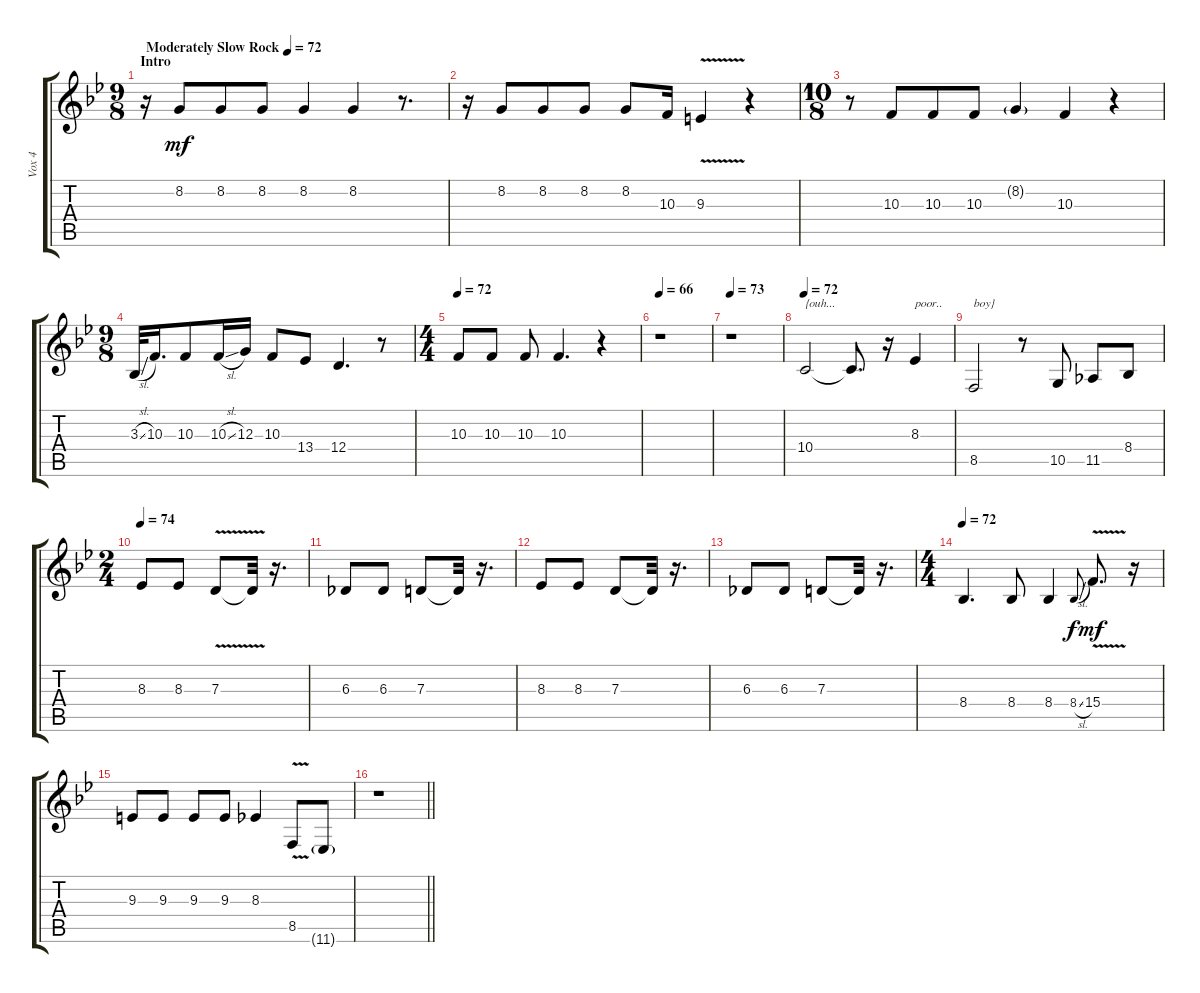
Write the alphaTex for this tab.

\track ("Vox 4" "Vox 4") {instrument altosax}
\staff {score tabs}
\tuning (E4 B3 G3 D3 A2 E2) {hide}
\ts (9 8)
\section ("" "Intro")
\tempo (72 "Moderately Slow Rock")
\clef g2
\ks bb
r.16{dy mf instrument altosax} 8.2.8 8.2.8 8.2.8 8.2.4 8.2.4 r.8{d} |
r.16 8.2.8 8.2.8 8.2.8 8.2.8 10.3.16 9.3{v}.4 r.4 |
\ts (10 8)
r.8 10.3.8 10.3.8 10.3.8 8.2{g}.4 10.3.4 r.4 |
\ts (9 8)
3.3{sl}.32 10.3.16{d} 10.3.8 10.3{sl}.16 12.3.16 10.3.8 13.4.8 12.4.4{d} r.8 |
\ts (4 4)
\tempo 72
10.3.8 10.3.8 10.3.8 10.3.4{d} r.4 |
\tempo 66
r.1 |
\tempo 73
r.1 |
\tempo 72
10.4.2{txt "{ouh... "} 10.4{t}.8{d} r.16 8.3.4{txt "poor.."} |
8.5.2{txt "boy}"} r.8 10.5.8 11.5.8 8.4.8 |
\ts (2 4)
\tempo 74
8.3.8 8.3.8 7.3{v}.8 7.3{t}.32 r.16{d} |
6.3.8 6.3.8 7.3.8 7.3{t}.32 r.16{d} |
8.3.8 8.3.8 7.3.8 7.3{t}.32 r.16{d} |
6.3.8 6.3.8 7.3.8 7.3{t}.32 r.16{d} |
\ts (4 4)
\tempo 72
8.4.4{d} 8.4.8 8.4.4 8.4{sl}.8{gr onbeat dy f} 15.4{v}.8{d dy mf} r.16 |
9.3.8 9.3.8 9.3.8 9.3.8 8.3.4 8.5{v}.8 11.6{g}.8 |
\barLineRight lightlight
r.1
